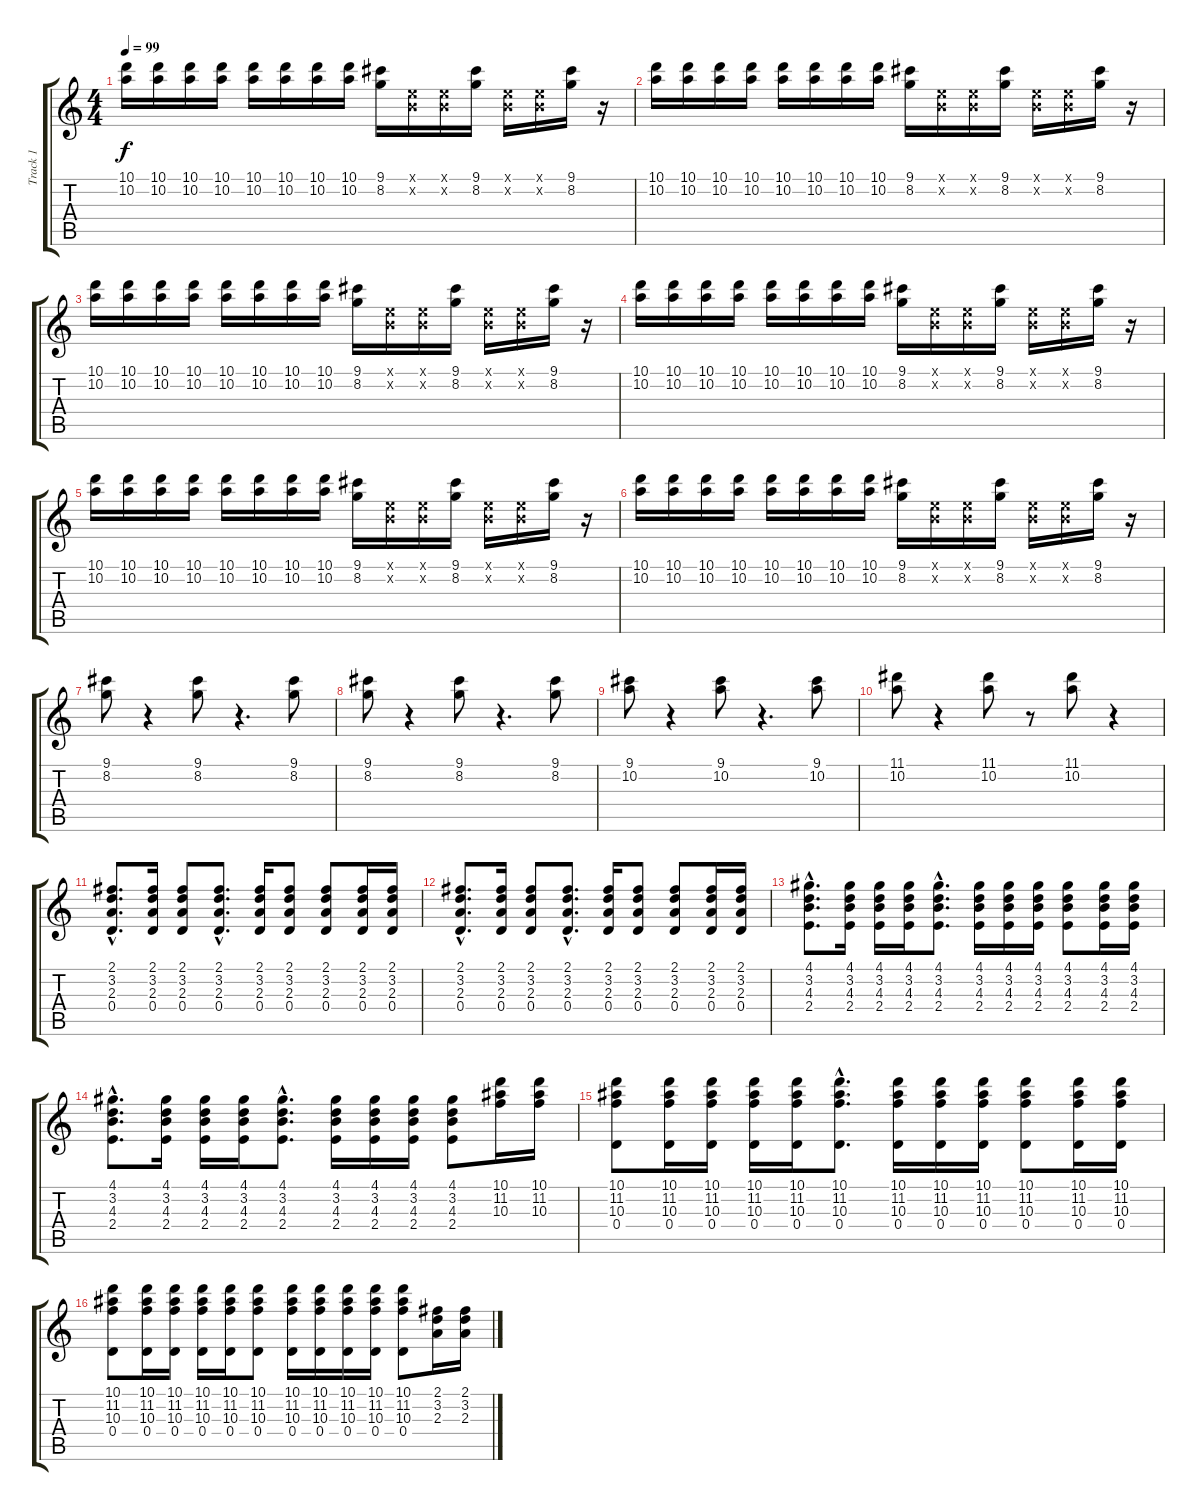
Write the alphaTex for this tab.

\track ("Track 1" "Track 1") {instrument distortionguitar}
\staff {score tabs}
\tuning (E4 B3 G3 D3 A2 E2) {hide}
\ts (4 4)
\tempo 99
\clef g2
\ks c
(10.1 10.2).16{dy f} (10.1 10.2).16 (10.1 10.2).16 (10.1 10.2).16 (10.1 10.2).16 (10.1 10.2).16 (10.1 10.2).16 (10.1 10.2).16 (9.1 8.2).16 (0.1{x} 0.2{x}).16 (0.1{x} 0.2{x}).16 (9.1 8.2).16 (0.1{x} 0.2{x}).16 (0.1{x} 0.2{x}).16 (9.1 8.2).16 r.16 |
(10.1 10.2).16 (10.1 10.2).16 (10.1 10.2).16 (10.1 10.2).16 (10.1 10.2).16 (10.1 10.2).16 (10.1 10.2).16 (10.1 10.2).16 (9.1 8.2).16 (0.1{x} 0.2{x}).16 (0.1{x} 0.2{x}).16 (9.1 8.2).16 (0.1{x} 0.2{x}).16 (0.1{x} 0.2{x}).16 (9.1 8.2).16 r.16 |
(10.1 10.2).16 (10.1 10.2).16 (10.1 10.2).16 (10.1 10.2).16 (10.1 10.2).16 (10.1 10.2).16 (10.1 10.2).16 (10.1 10.2).16 (9.1 8.2).16 (0.1{x} 0.2{x}).16 (0.1{x} 0.2{x}).16 (9.1 8.2).16 (0.1{x} 0.2{x}).16 (0.1{x} 0.2{x}).16 (9.1 8.2).16 r.16 |
(10.1 10.2).16 (10.1 10.2).16 (10.1 10.2).16 (10.1 10.2).16 (10.1 10.2).16 (10.1 10.2).16 (10.1 10.2).16 (10.1 10.2).16 (9.1 8.2).16 (0.1{x} 0.2{x}).16 (0.1{x} 0.2{x}).16 (9.1 8.2).16 (0.1{x} 0.2{x}).16 (0.1{x} 0.2{x}).16 (9.1 8.2).16 r.16 |
(10.1 10.2).16 (10.1 10.2).16 (10.1 10.2).16 (10.1 10.2).16 (10.1 10.2).16 (10.1 10.2).16 (10.1 10.2).16 (10.1 10.2).16 (9.1 8.2).16 (0.1{x} 0.2{x}).16 (0.1{x} 0.2{x}).16 (9.1 8.2).16 (0.1{x} 0.2{x}).16 (0.1{x} 0.2{x}).16 (9.1 8.2).16 r.16 |
(10.1 10.2).16 (10.1 10.2).16 (10.1 10.2).16 (10.1 10.2).16 (10.1 10.2).16 (10.1 10.2).16 (10.1 10.2).16 (10.1 10.2).16 (9.1 8.2).16 (0.1{x} 0.2{x}).16 (0.1{x} 0.2{x}).16 (9.1 8.2).16 (0.1{x} 0.2{x}).16 (0.1{x} 0.2{x}).16 (9.1 8.2).16 r.16 |
(9.1 8.2).8 r.4 (9.1 8.2).8 r.4{d} (9.1 8.2).8 |
(9.1 8.2).8 r.4 (9.1 8.2).8 r.4{d} (9.1 8.2).8 |
(9.1 10.2).8 r.4 (9.1 10.2).8 r.4{d} (9.1 10.2).8 |
(11.1 10.2).8 r.4 (11.1 10.2).8 r.8 (11.1 10.2).8 r.4 |
(2.1{hac} 3.2{hac} 2.3{hac} 0.4{hac}).8{d} (2.1 3.2 2.3 0.4).16 (2.1 3.2 2.3 0.4).8 (2.1{hac} 3.2{hac} 2.3{hac} 0.4{hac}).8{d} (2.1 3.2 2.3 0.4).16 (2.1 3.2 2.3 0.4).8 (2.1 3.2 2.3 0.4).8 (2.1 3.2 2.3 0.4).16 (2.1 3.2 2.3 0.4).16 |
(2.1{hac} 3.2{hac} 2.3{hac} 0.4{hac}).8{d} (2.1 3.2 2.3 0.4).16 (2.1 3.2 2.3 0.4).8 (2.1{hac} 3.2{hac} 2.3{hac} 0.4{hac}).8{d} (2.1 3.2 2.3 0.4).16 (2.1 3.2 2.3 0.4).8 (2.1 3.2 2.3 0.4).8 (2.1 3.2 2.3 0.4).16 (2.1 3.2 2.3 0.4).16 |
(4.1{hac} 3.2{hac} 4.3{hac} 2.4{hac}).8{d} (4.1 3.2 4.3 2.4).16 (4.1 3.2 4.3 2.4).16 (4.1 3.2 4.3 2.4).16 (4.1{hac} 3.2{hac} 4.3{hac} 2.4{hac}).8{d} (4.1 3.2 4.3 2.4).16 (4.1 3.2 4.3 2.4).16 (4.1 3.2 4.3 2.4).16 (4.1 3.2 4.3 2.4).8 (4.1 3.2 4.3 2.4).16 (4.1 3.2 4.3 2.4).16 |
(4.1{hac} 3.2{hac} 4.3{hac} 2.4{hac}).8{d} (4.1 3.2 4.3 2.4).16 (4.1 3.2 4.3 2.4).16 (4.1 3.2 4.3 2.4).16 (4.1{hac} 3.2{hac} 4.3{hac} 2.4{hac}).8{d} (4.1 3.2 4.3 2.4).16 (4.1 3.2 4.3 2.4).16 (4.1 3.2 4.3 2.4).16 (4.1 3.2 4.3 2.4).8 (10.1 11.2 10.3).16 (10.1 11.2 10.3).16 |
(10.1 11.2 10.3 0.4).8 (10.1 11.2 10.3 0.4).16 (10.1 11.2 10.3 0.4).16 (10.1 11.2 10.3 0.4).16 (10.1 11.2 10.3 0.4).16 (10.1{hac} 11.2{hac} 10.3{hac} 0.4{hac}).8{d} (10.1 11.2 10.3 0.4).16 (10.1 11.2 10.3 0.4).16 (10.1 11.2 10.3 0.4).16 (10.1 11.2 10.3 0.4).8 (10.1 11.2 10.3 0.4).16 (10.1 11.2 10.3 0.4).16 |
(10.1 11.2 10.3 0.4).8 (10.1 11.2 10.3 0.4).16 (10.1 11.2 10.3 0.4).16 (10.1 11.2 10.3 0.4).16 (10.1 11.2 10.3 0.4).16 (10.1 11.2 10.3 0.4).8 (10.1 11.2 10.3 0.4).16 (10.1 11.2 10.3 0.4).16 (10.1 11.2 10.3 0.4).16 (10.1 11.2 10.3 0.4).16 (10.1 11.2 10.3 0.4).8 (2.1 3.2 2.3).16 (2.1 3.2 2.3).16
